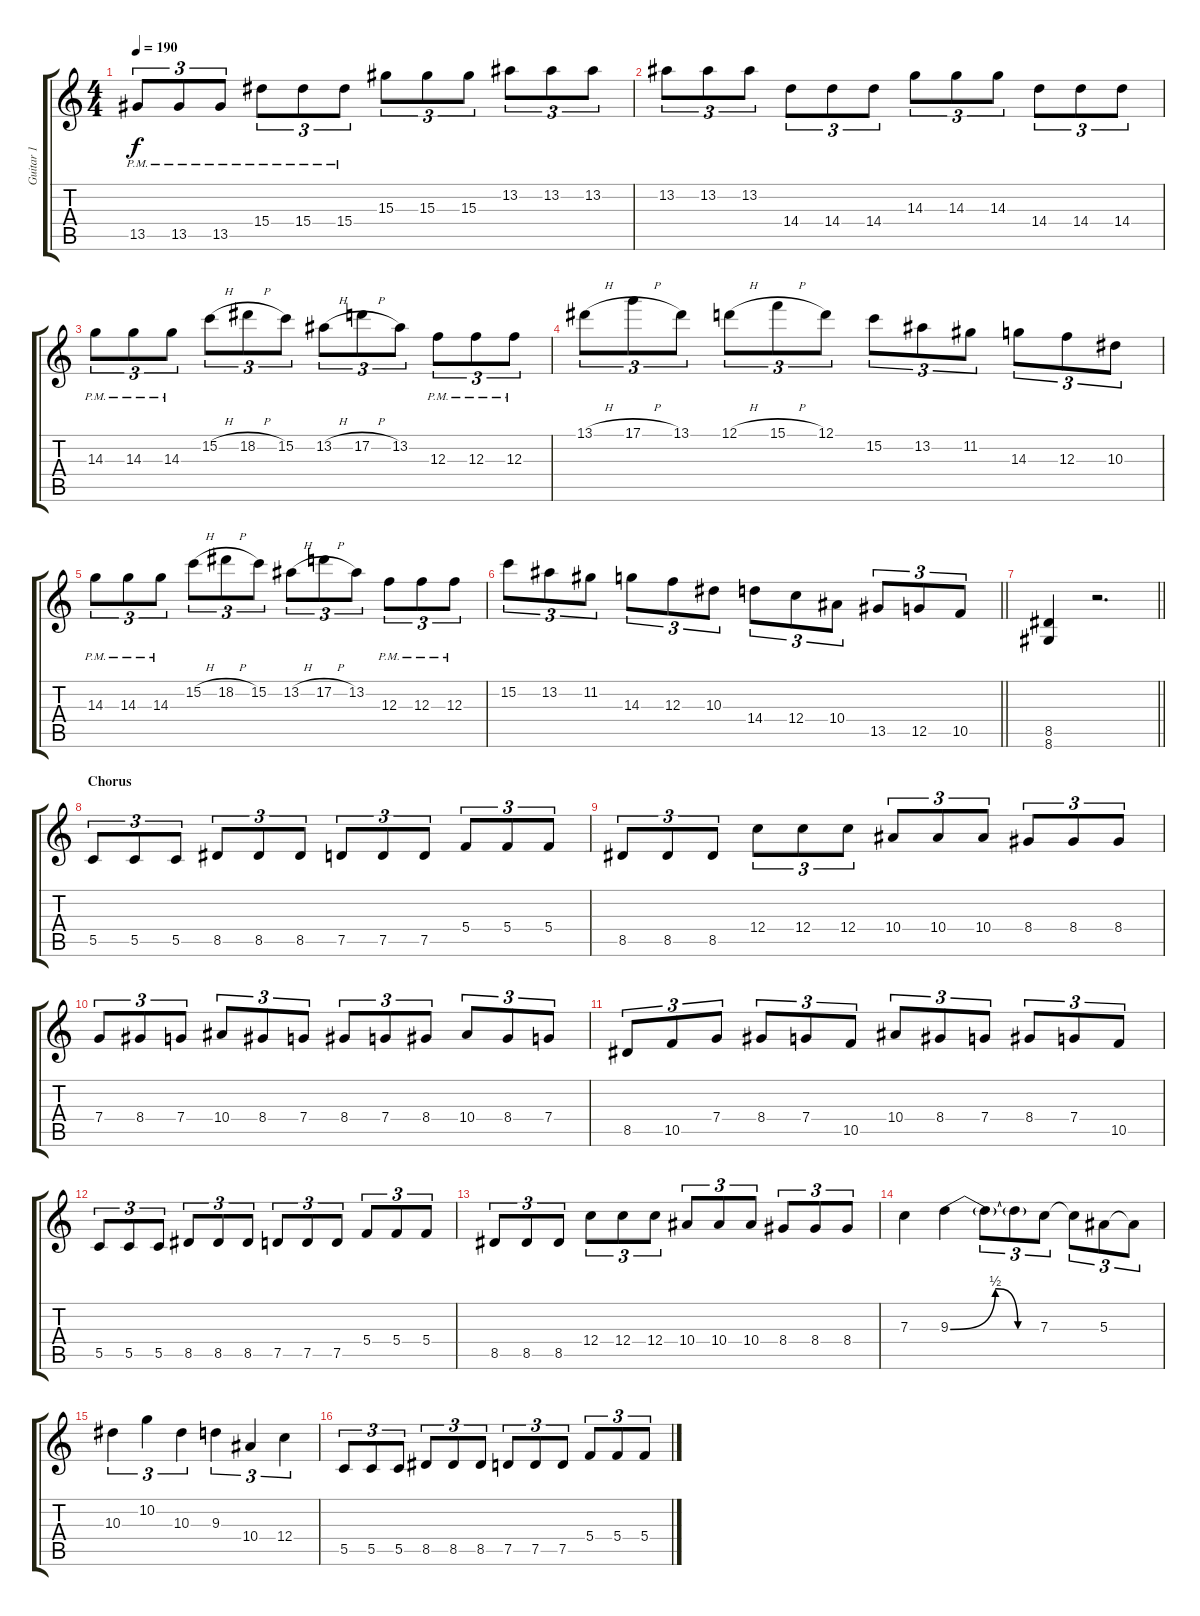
\track ("Guitar 1" "Guitar 1") {instrument distortionguitar}
\staff {score tabs}
\tuning (D4 A3 F3 C3 G2 C2) {hide}
\ts (4 4)
\tempo 190
\clef g2
\ks c
13.5{pm}.8{tu (3 2) dy f} 13.5{pm}.8{tu (3 2)} 13.5{pm}.8{tu (3 2)} 15.4{pm}.8{tu (3 2)} 15.4{pm}.8{tu (3 2)} 15.4{pm}.8{tu (3 2)} 15.3.8{tu (3 2)} 15.3.8{tu (3 2)} 15.3.8{tu (3 2)} 13.2.8{tu (3 2)} 13.2.8{tu (3 2)} 13.2.8{tu (3 2)} |
13.2.8{tu (3 2)} 13.2.8{tu (3 2)} 13.2.8{tu (3 2)} 14.4.8{tu (3 2)} 14.4.8{tu (3 2)} 14.4.8{tu (3 2)} 14.3.8{tu (3 2)} 14.3.8{tu (3 2)} 14.3.8{tu (3 2)} 14.4.8{tu (3 2)} 14.4.8{tu (3 2)} 14.4.8{tu (3 2)} |
14.3{pm}.8{tu (3 2)} 14.3{pm}.8{tu (3 2)} 14.3{pm}.8{tu (3 2)} 15.2{h}.8{tu (3 2)} 18.2{h}.8{tu (3 2)} 15.2.8{tu (3 2)} 13.2{h}.8{tu (3 2)} 17.2{h}.8{tu (3 2)} 13.2.8{tu (3 2)} 12.3{pm}.8{tu (3 2)} 12.3{pm}.8{tu (3 2)} 12.3{pm}.8{tu (3 2)} |
13.1{h}.8{tu (3 2)} 17.1{h}.8{tu (3 2)} 13.1.8{tu (3 2)} 12.1{h}.8{tu (3 2)} 15.1{h}.8{tu (3 2)} 12.1.8{tu (3 2)} 15.2.8{tu (3 2)} 13.2.8{tu (3 2)} 11.2.8{tu (3 2)} 14.3.8{tu (3 2)} 12.3.8{tu (3 2)} 10.3.8{tu (3 2)} |
14.3{pm}.8{tu (3 2)} 14.3{pm}.8{tu (3 2)} 14.3{pm}.8{tu (3 2)} 15.2{h}.8{tu (3 2)} 18.2{h}.8{tu (3 2)} 15.2.8{tu (3 2)} 13.2{h}.8{tu (3 2)} 17.2{h}.8{tu (3 2)} 13.2.8{tu (3 2)} 12.3{pm}.8{tu (3 2)} 12.3{pm}.8{tu (3 2)} 12.3{pm}.8{tu (3 2)} |
\barLineRight lightlight
15.2.8{tu (3 2)} 13.2.8{tu (3 2)} 11.2.8{tu (3 2)} 14.3.8{tu (3 2)} 12.3.8{tu (3 2)} 10.3.8{tu (3 2)} 14.4.8{tu (3 2)} 12.4.8{tu (3 2)} 10.4.8{tu (3 2)} 13.5.8{tu (3 2)} 12.5.8{tu (3 2)} 10.5.8{tu (3 2)} |
\barLineRight lightlight
(8.5 8.6).4{volume 16} r.2{d} |
\section ("" "Chorus")
5.5.8{tu (3 2)} 5.5.8{tu (3 2)} 5.5.8{tu (3 2)} 8.5.8{tu (3 2)} 8.5.8{tu (3 2)} 8.5.8{tu (3 2)} 7.5.8{tu (3 2)} 7.5.8{tu (3 2)} 7.5.8{tu (3 2)} 5.4.8{tu (3 2)} 5.4.8{tu (3 2)} 5.4.8{tu (3 2)} |
8.5.8{tu (3 2)} 8.5.8{tu (3 2)} 8.5.8{tu (3 2)} 12.4.8{tu (3 2)} 12.4.8{tu (3 2)} 12.4.8{tu (3 2)} 10.4.8{tu (3 2)} 10.4.8{tu (3 2)} 10.4.8{tu (3 2)} 8.4.8{tu (3 2)} 8.4.8{tu (3 2)} 8.4.8{tu (3 2)} |
7.4.8{tu (3 2)} 8.4.8{tu (3 2)} 7.4.8{tu (3 2)} 10.4.8{tu (3 2)} 8.4.8{tu (3 2)} 7.4.8{tu (3 2)} 8.4.8{tu (3 2)} 7.4.8{tu (3 2)} 8.4.8{tu (3 2)} 10.4.8{tu (3 2)} 8.4.8{tu (3 2)} 7.4.8{tu (3 2)} |
8.5.8{tu (3 2)} 10.5.8{tu (3 2)} 7.4.8{tu (3 2)} 8.4.8{tu (3 2)} 7.4.8{tu (3 2)} 10.5.8{tu (3 2)} 10.4.8{tu (3 2)} 8.4.8{tu (3 2)} 7.4.8{tu (3 2)} 8.4.8{tu (3 2)} 7.4.8{tu (3 2)} 10.5.8{tu (3 2)} |
5.5.8{tu (3 2)} 5.5.8{tu (3 2)} 5.5.8{tu (3 2)} 8.5.8{tu (3 2)} 8.5.8{tu (3 2)} 8.5.8{tu (3 2)} 7.5.8{tu (3 2)} 7.5.8{tu (3 2)} 7.5.8{tu (3 2)} 5.4.8{tu (3 2)} 5.4.8{tu (3 2)} 5.4.8{tu (3 2)} |
8.5.8{tu (3 2)} 8.5.8{tu (3 2)} 8.5.8{tu (3 2)} 12.4.8{tu (3 2)} 12.4.8{tu (3 2)} 12.4.8{tu (3 2)} 10.4.8{tu (3 2)} 10.4.8{tu (3 2)} 10.4.8{tu (3 2)} 8.4.8{tu (3 2)} 8.4.8{tu (3 2)} 8.4.8{tu (3 2)} |
7.3.4 9.3{be (custom 0 0 30 2 45 0 60 0)}.4 9.3{t}.8{tu (3 2)} 9.3{t}.8{tu (3 2)} 7.3.8{tu (3 2)} 7.3{t}.8{tu (3 2)} 5.3.8{tu (3 2)} 5.3{t}.8{tu (3 2)} |
10.3.4{tu (3 2)} 10.2.4{tu (3 2)} 10.3.4{tu (3 2)} 9.3.4{tu (3 2)} 10.4.4{tu (3 2)} 12.4.4{tu (3 2)} |
5.5.8{tu (3 2)} 5.5.8{tu (3 2)} 5.5.8{tu (3 2)} 8.5.8{tu (3 2)} 8.5.8{tu (3 2)} 8.5.8{tu (3 2)} 7.5.8{tu (3 2)} 7.5.8{tu (3 2)} 7.5.8{tu (3 2)} 5.4.8{tu (3 2)} 5.4.8{tu (3 2)} 5.4.8{tu (3 2)}
